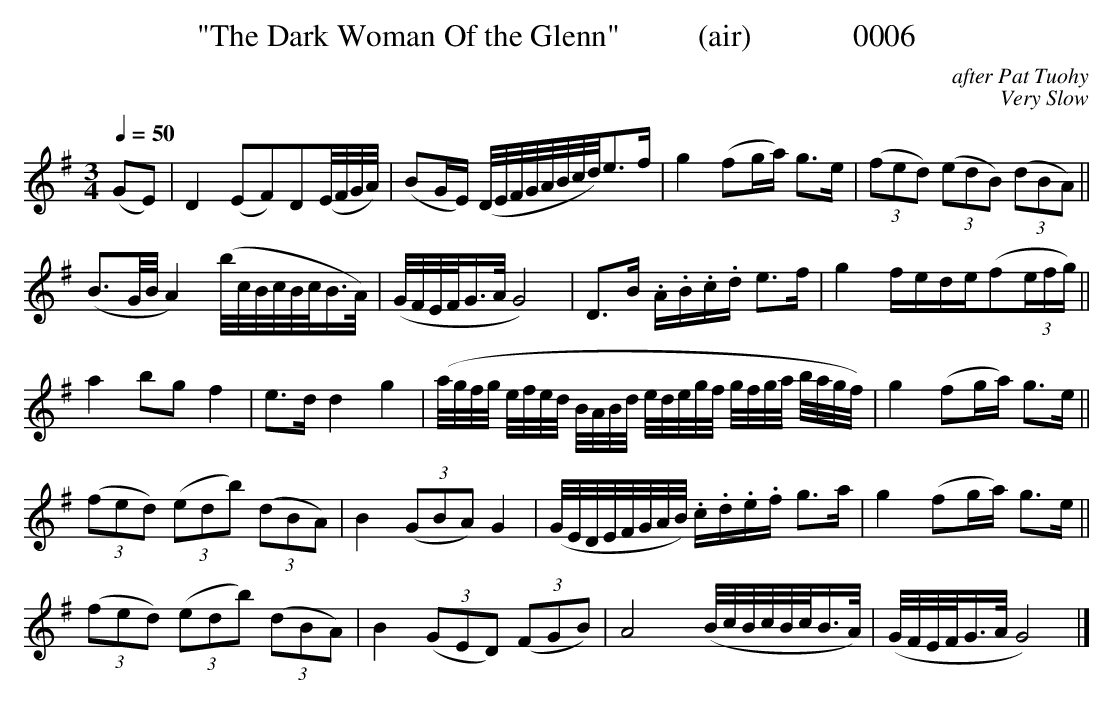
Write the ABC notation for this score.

X:1
T:"The Dark Woman Of the Glenn"          (air)             0006
C:after Pat Tuohy
C:Very Slow
Q:1/4=50
M:3/4
L:1/8
K:G
(GE)|D2(EF)D(E/4F/4G/4A/4)|(BG/2E/2) (D/4E/4F/4G/4A/4B/4c/4d/4)e3/2f/2|g2(fg/2a/2) g3/2e/2|(3(fed) (3(edB) (3(dBA)||
(B3/2G/4/B/4A2)(b/4c/4B/4c/4B/4c/4B3/4A/4)|(G/4F/4E/4F/4G3/4A/4G4)|D3/2B/2 .A/2.B/2.c/2.d/2 e3/2f/2|g2f/2e/2d/2e/2(f(3e/2f/2g/2)||
a2bg f2|e3/2d/2 d2g2|(a/4g/4f/4g/4 e/4f/4e/4d/4 B/4A/4B/4d/4 e/4d/4e/4g/4f/4 g/4f/4g/4a/4 b/4a/4g/4f/4)|g2(fg/2a/2) g3/2e/2||
(3(fed) (3(edb) (3(dBA)| B2 (3(GBA) G2| (G/4E/4D/4E/4F/4G/4A/4B/4) .c/2.d/2.e/2.f/2 g3/2a/2| g2(fg/2a/2) g3/2e/2||
(3(fed) (3(edb) (3(dBA)| B2 (3(GED) (3(FGB)| A4(B/4c/4B/4c/4B/4c/4B3/4A/4)|(G/4F/4E/4F/4G3/4A/4 G4)|]
